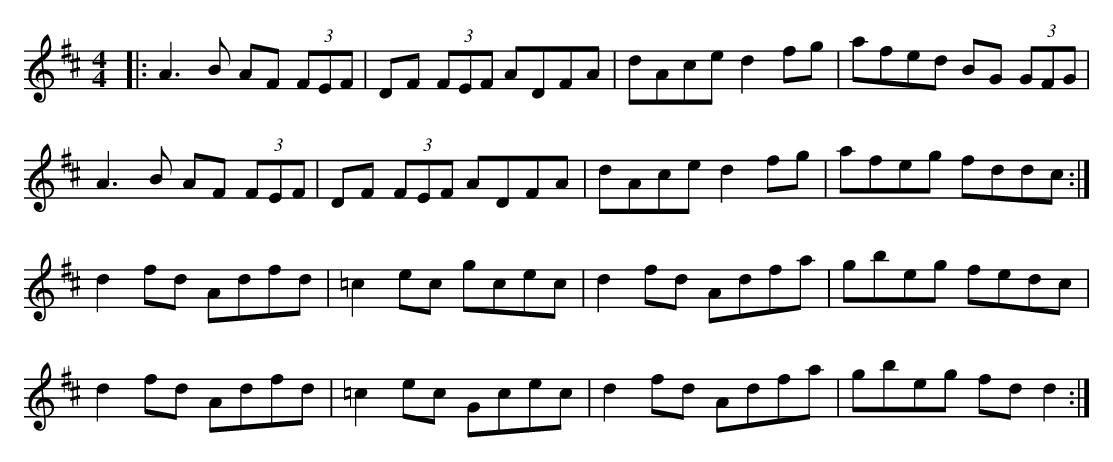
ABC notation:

X:1
M:4/4
K:D
|:A3 B AF (3FEF|DF (3FEF ADFA|dAce d2 fg|afed BG (3GFG|
A3 B AF (3FEF|DF (3FEF ADFA|dAce d2 fg|afeg fddc:|
d2 fd Adfd|=c2 ec gcec|d2 fd Adfa|gbeg fedc|
d2 fd Adfd|=c2 ec Gcec|d2 fd Adfa|gbeg fd d2:|
